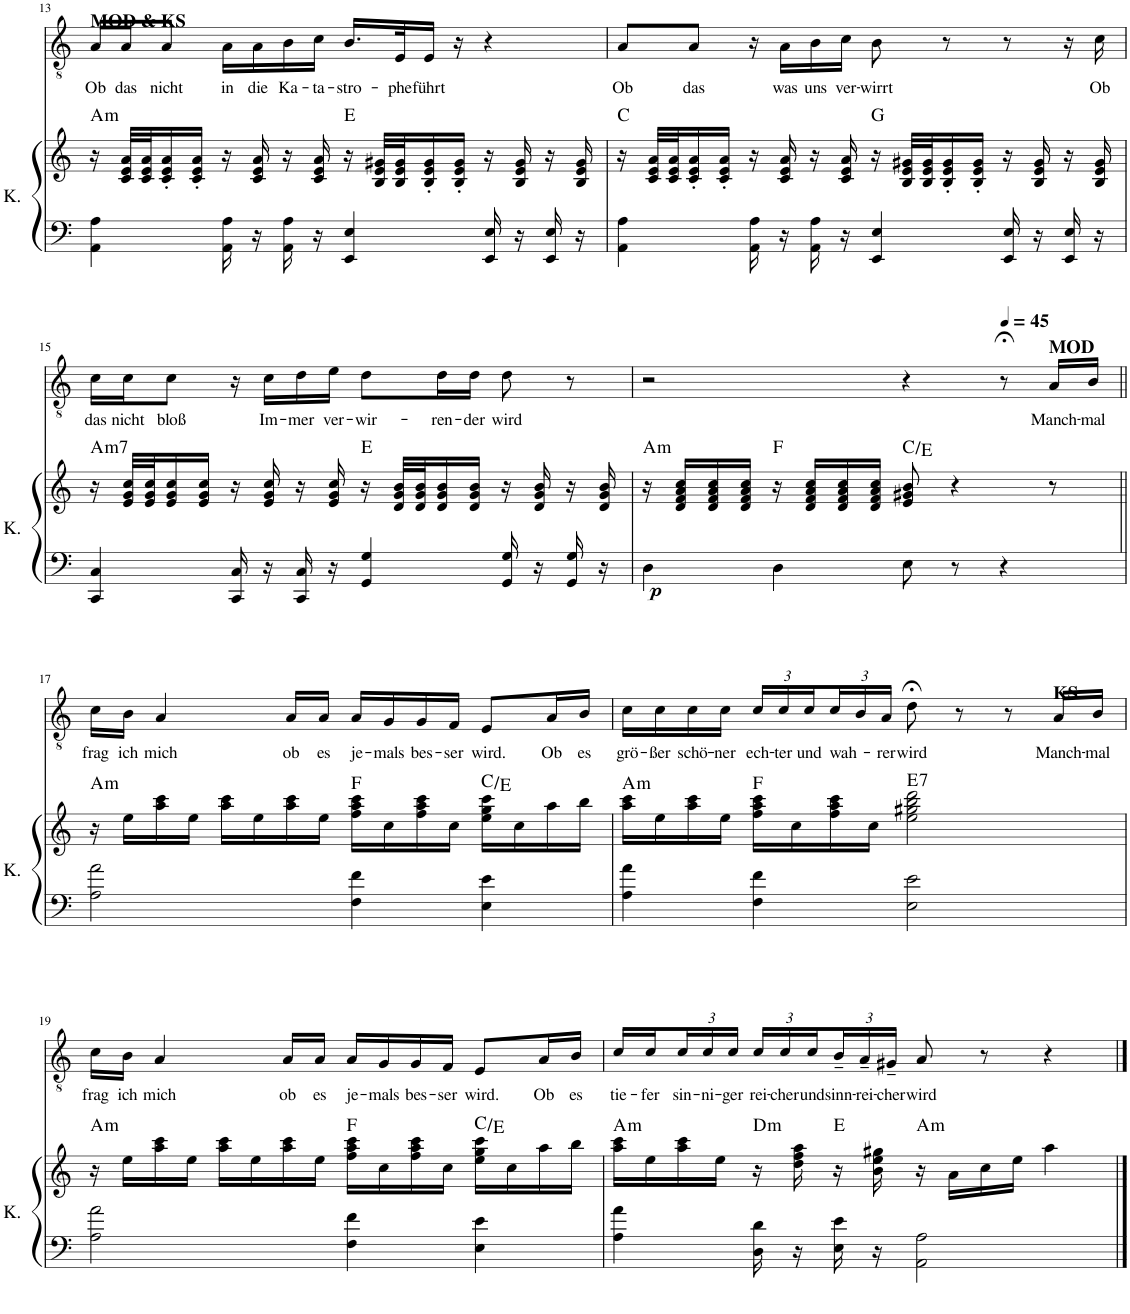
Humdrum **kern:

**kern	**kern	**dynam	**harte	**kern	**text
*part2	*part2	*part2	*part2	*part1	*part1
*staff3	*staff2	*staff2/3	*	*staff1	*staff1
*I"Klavier	*	*	*	*I"Gesang	*
*I'K.	*	*	*	*I'G	*
!!LO:PB:g=z
*clefF4	*clefG2	*	*	*clefGv2	*
*k[]	*k[]	*	*	*k[]	*
*M4/4	*M4/4	*	*	*M4/4	*
=13	=13	=13	=13	=13	=13
!	!	!	!	!LO:TX:a:B:t=MOD & KS	!
!	!	!	!LO:H:kt=m	!	!LO:LY:b
4AA\ 4A\	16r	.	A:min	16A/LL	Ob
!	!	!	!	!	!LO:LY:b
.	32c/ 32e/ 32a/LLL	.	.	16A/J	das
.	32c/ 32e/ 32a/J	.	.	.	.
!	!	!	!	!	!LO:LY:b
.	16c/' 16e/' 16a/'	.	.	8A/J	nicht
.	16c/' 16e/' 16a/'JJ	.	.	.	.
!	!	!	!	!	!LO:LY:b
16AA\ 16A\	16r	.	.	16A\LL	in
!	!	!	!	!	!LO:LY:b
16r	16c/ 16e/ 16a/	.	.	16A\	die
!	!	!	!	!	!LO:LY:b
16AA\ 16A\	16r	.	.	16B\	Ka-
!	!	!	!	!	!LO:LY:b
16r	16c/ 16e/ 16a/	.	.	16c\JJ	-ta-
!	!	!	!	!	!LO:LY:b
4EE/ 4E/	16r	.	E:maj	16.B/LL	-stro-
.	32B/ 32e/ 32g#X/LLL	.	.	.	.
!	!	!	!	!	!LO:LY:b
.	32B/ 32e/ 32g#/J	.	.	32E/K	-phe
!	!	!	!	!	!LO:LY:b
.	16B/' 16e/' 16g#/'	.	.	16E/JJ	führt
.	16B/' 16e/' 16g#/'JJ	.	.	16r	.
16EE/ 16E/	16r	.	.	4r	.
16r	16B/ 16e/ 16g#/	.	.	.	.
16EE/ 16E/	16r	.	.	.	.
16r	16B/ 16e/ 16g#/	.	.	.	.
=14	=14	=14	=14	=14	=14
!	!	!	!	!	!LO:LY:b
4AA\ 4A\	16r	.	C:maj	8A/L	Ob
.	32c/ 32e/ 32a/LLL	.	.	.	.
.	32c/ 32e/ 32a/J	.	.	.	.
!	!	!	!	!	!LO:LY:b
.	16c/' 16e/' 16a/'	.	.	8A/J	das
.	16c/' 16e/' 16a/'JJ	.	.	.	.
16AA\ 16A\	16r	.	.	16r	.
!	!	!	!	!	!LO:LY:b
16r	16c/ 16e/ 16a/	.	.	16A\LL	was
!	!	!	!	!	!LO:LY:b
16AA\ 16A\	16r	.	.	16B\	uns
!	!	!	!	!	!LO:LY:b
16r	16c/ 16e/ 16a/	.	.	16c\JJ	ver-
!	!	!	!	!	!LO:LY:b
4EE/ 4E/	16r	.	G:maj	8B\	-wirrt
.	32B/ 32e/ 32g#X/LLL	.	.	.	.
.	32B/ 32e/ 32g#/J	.	.	.	.
.	16B/' 16e/' 16g#/'	.	.	8r	.
.	16B/' 16e/' 16g#/'JJ	.	.	.	.
16EE/ 16E/	16r	.	.	8r	.
16r	16B/ 16e/ 16g#/	.	.	.	.
16EE/ 16E/	16r	.	.	16r	.
!	!	!	!	!	!LO:LY:b
16r	16B/ 16e/ 16g#/	.	.	16c\	Ob
!!LO:LB:g=z
=15	=15	=15	=15	=15	=15
!	!	!	!LO:H:kt=m7	!	!LO:LY:b
4CC/ 4C/	16r	.	A:min7	16c\LL	das
!	!	!	!	!	!LO:LY:b
.	32e/ 32g/ 32cc/LLL	.	.	16c\J	nicht
.	32e/ 32g/ 32cc/J	.	.	.	.
!	!	!	!	!	!LO:LY:b
.	16e/ 16g/ 16cc/	.	.	8c\J	bloß
.	16e/ 16g/ 16cc/JJ	.	.	.	.
16CC/ 16C/	16r	.	.	16r	.
!	!	!	!	!	!LO:LY:b
16r	16e/ 16g/ 16cc/	.	.	16c\LL	Im-
!	!	!	!	!	!LO:LY:b
16CC/ 16C/	16r	.	.	16d\	-mer
!	!	!	!	!	!LO:LY:b
16r	16e/ 16g/ 16cc/	.	.	16e\JJ	ver-
!	!	!	!	!	!LO:LY:b
4GG/ 4G/	16r	.	E:maj	8d\L	-wir-
.	32d/ 32g/ 32b/LLL	.	.	.	.
.	32d/ 32g/ 32b/J	.	.	.	.
!	!	!	!	!	!LO:LY:b
.	16d/ 16g/ 16b/	.	.	16d\L	-ren-
!	!	!	!	!	!LO:LY:b
.	16d/ 16g/ 16b/JJ	.	.	16d\JJ	-der
!	!	!	!	!	!LO:LY:b
16GG/ 16G/	16r	.	.	8d\	wird
16r	16d/ 16g/ 16b/	.	.	.	.
16GG/ 16G/	16r	.	.	8r	.
16r	16d/ 16g/ 16b/	.	.	.	.
=16	=16	=16	=16	=16	=16
!	!	!LO:DY:b=2	!LO:H:kt=m	!	!
4D\	16r	p	A:min	2r	.
.	16d/ 16f/ 16a/ 16cc/LL	.	.	.	.
.	16d/ 16f/ 16a/ 16cc/	.	.	.	.
.	16d/ 16f/ 16a/ 16cc/JJ	.	.	.	.
4D\	16r	.	F:maj	.	.
.	16d/ 16f/ 16a/ 16cc/LL	.	.	.	.
.	16d/ 16f/ 16a/ 16cc/	.	.	.	.
.	16d/ 16f/ 16a/ 16cc/JJ	.	.	.	.
8E\	8e/ 8g#X/ 8b/	.	C:maj/3	4r	.
8r	4r	.	.	.	.
*	*	*	*	*MM45	*
4r	.	.	.	8r;<	.
!	!	!	!	!LO:TX:a:B:t=MOD	!
!	!	!	!	!	!LO:LY:b
.	8r	.	.	16A/LL	Manch-
!	!	!	!	!	!LO:LY:b
.	.	.	.	16B/JJ	-mal
!!LO:LB:g=z
=17||	=17||	=17||	=17||	=17||	=17||
!	!	!	!LO:H:kt=m	!	!LO:LY:b
2A\ 2a\	16r	.	A:min	16c\LL	frag
!	!	!	!	!	!LO:LY:b
.	16ee\LL	.	.	16B\JJ	ich
!	!	!	!	!	!LO:LY:b
.	16aa\ 16ccc\	.	.	4A/	mich
.	16ee\JJ	.	.	.	.
.	16aa\ 16ccc\LL	.	.	.	.
.	16ee\	.	.	.	.
!	!	!	!	!	!LO:LY:b
.	16aa\ 16ccc\	.	.	16A/LL	ob
!	!	!	!	!	!LO:LY:b
.	16ee\JJ	.	.	16A/JJ	es
!	!	!	!	!	!LO:LY:b
4F\ 4f\	16ff\ 16aa\ 16ccc\LL	.	F:maj	16A/LL	je-
!	!	!	!	!	!LO:LY:b
.	16cc\	.	.	16G/	-mals
!	!	!	!	!	!LO:LY:b
.	16ff\ 16aa\ 16ccc\	.	.	16G/	bes-
!	!	!	!	!	!LO:LY:b
.	16cc\JJ	.	.	16F/JJ	-ser
!	!	!	!	!	!LO:LY:b
4E\ 4e\	16ee\ 16gg\ 16ccc\LL	.	C:maj/3	8E/L	wird.
.	16cc\	.	.	.	.
!	!	!	!	!	!LO:LY:b
.	16aa\	.	.	16A/L	Ob
!	!	!	!	!	!LO:LY:b
.	16bb\JJ	.	.	16B/JJ	es
=18	=18	=18	=18	=18	=18
!	!	!	!LO:H:kt=m	!	!LO:LY:b
4A\ 4a\	16aa\ 16ccc\LL	.	A:min	16c\LL	grö-
!	!	!	!	!	!LO:LY:b
.	16ee\	.	.	16c\	-ßer
!	!	!	!	!	!LO:LY:b
.	16aa\ 16ccc\	.	.	16c\	schö-
!	!	!	!	!	!LO:LY:b
.	16ee\JJ	.	.	16c\JJ	-ner
*	*	*	*	*Xbrackettup	*
!	!	!	!	!	!LO:LY:b
4F\ 4f\	16ff\ 16aa\ 16ccc\LL	.	F:maj	24c/LL	ech-
!	!	!	!	!	!LO:LY:b
.	.	.	.	24c/	-ter
.	16cc\	.	.	.	.
!	!	!	!	!	!LO:LY:b
.	.	.	.	24c/	und
!	!	!	!	!	!LO:LY:b
.	16ff\ 16aa\ 16ccc\	.	.	24c/	-wah-
.	.	.	.	24B/	.
.	16cc\JJ	.	.	.	.
!	!	!	!	!	!LO:LY:b
.	.	.	.	24A/JJ	-rer
!	!	!	!LO:H:kt=7	!	!LO:LY:b
2E\ 2e\	2ee\ 2gg#X\ 2bb\ 2ddd\	.	E:7	8d;<\	wird
.	.	.	.	8r	.
.	.	.	.	8r	.
!	!	!	!	!LO:TX:a:B:t=KS	!
!	!	!	!	!	!LO:LY:b
.	.	.	.	16A/LL	Manch-
!	!	!	!	!	!LO:LY:b
.	.	.	.	16B/JJ	-mal
!!LO:LB:g=z
=19	=19	=19	=19	=19	=19
!	!	!	!LO:H:kt=m	!	!LO:LY:b
2A\ 2a\	16r	.	A:min	16c\LL	frag
!	!	!	!	!	!LO:LY:b
.	16ee\LL	.	.	16B\JJ	ich
!	!	!	!	!	!LO:LY:b
.	16aa\ 16ccc\	.	.	4A/	mich
.	16ee\JJ	.	.	.	.
.	16aa\ 16ccc\LL	.	.	.	.
.	16ee\	.	.	.	.
!	!	!	!	!	!LO:LY:b
.	16aa\ 16ccc\	.	.	16A/LL	ob
!	!	!	!	!	!LO:LY:b
.	16ee\JJ	.	.	16A/JJ	es
!	!	!	!	!	!LO:LY:b
4F\ 4f\	16ff\ 16aa\ 16ccc\LL	.	F:maj	16A/LL	je-
!	!	!	!	!	!LO:LY:b
.	16cc\	.	.	16G/	-mals
!	!	!	!	!	!LO:LY:b
.	16ff\ 16aa\ 16ccc\	.	.	16G/	bes-
!	!	!	!	!	!LO:LY:b
.	16cc\JJ	.	.	16F/JJ	-ser
!	!	!	!	!	!LO:LY:b
4E\ 4e\	16ee\ 16gg\ 16ccc\LL	.	C:maj/3	8E/L	wird.
.	16cc\	.	.	.	.
!	!	!	!	!	!LO:LY:b
.	16aa\	.	.	16A/L	Ob
!	!	!	!	!	!LO:LY:b
.	16bb\JJ	.	.	16B/JJ	es
=20	=20	=20	=20	=20	=20
!	!	!	!LO:H:kt=m	!	!LO:LY:b
4A\ 4a\	16aa\ 16ccc\LL	.	A:min	16c/LL	tie-
!	!	!	!	!	!LO:LY:b
.	16ee\	.	.	16c/	-fer
!	!	!	!	!	!LO:LY:b
.	16aa\ 16ccc\	.	.	24c/	sin-
!	!	!	!	!	!LO:LY:b
.	.	.	.	24c/	-ni-
.	16ee\JJ	.	.	.	.
!	!	!	!	!	!LO:LY:b
.	.	.	.	24c/JJ	-ger
!	!	!	!LO:H:kt=m	!	!LO:LY:b
16D\ 16d\	16r	.	D:min	24c/LL	rei-
!	!	!	!	!	!LO:LY:b
.	.	.	.	24c/	-cher
16r	16dd\ 16ff\ 16aa\	.	.	.	.
!	!	!	!	!	!LO:LY:b
.	.	.	.	24c/	und
!	!	!	!	!	!LO:LY:b
16E\ 16e\	16r	.	E:maj	24B~/	sinn-
!	!	!	!	!	!LO:LY:b
.	.	.	.	24A~/	-rei-
16r	16b\ 16ee\ 16gg#X\	.	.	.	.
!	!	!	!	!	!LO:LY:b
.	.	.	.	24G#X~/JJ	-cher
!	!	!	!LO:H:kt=m	!	!LO:LY:b
2AA\ 2A\	16r	.	A:min	8A/	wird
.	16a\LL	.	.	.	.
.	16cc\	.	.	8r	.
.	16ee\JJ	.	.	.	.
.	4aa\	.	.	4r	.
==	==	==	==	==	==
*-	*-	*-	*-	*-	*-
